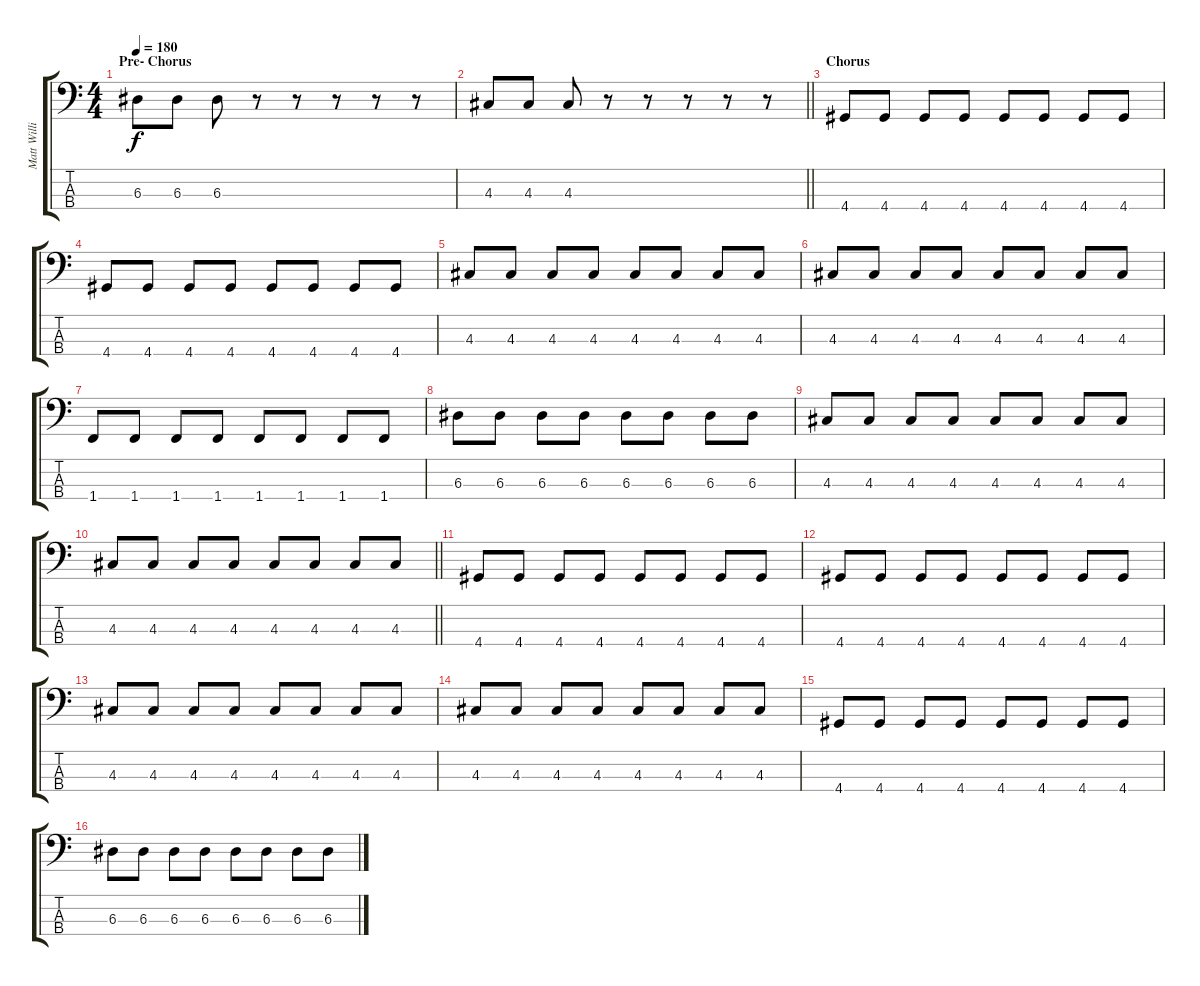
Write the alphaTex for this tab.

\track ("Matt Willis" "Matt Willi") {instrument electricbassfinger}
\staff {score tabs}
\tuning (G2 D2 A1 E1) {hide}
\ts (4 4)
\section ("" "Pre- Chorus")
\tempo 180
\clef f4
\ks c
6.3.8{dy f} 6.3.8 6.3.8 r.8 r.8 r.8 r.8 r.8 |
\barLineRight lightlight
4.3.8 4.3.8 4.3.8 r.8 r.8 r.8 r.8 r.8 |
\section ("" "Chorus")
4.4.8 4.4.8 4.4.8 4.4.8 4.4.8 4.4.8 4.4.8 4.4.8 |
4.4.8 4.4.8 4.4.8 4.4.8 4.4.8 4.4.8 4.4.8 4.4.8 |
4.3.8 4.3.8 4.3.8 4.3.8 4.3.8 4.3.8 4.3.8 4.3.8 |
4.3.8 4.3.8 4.3.8 4.3.8 4.3.8 4.3.8 4.3.8 4.3.8 |
1.4.8 1.4.8 1.4.8 1.4.8 1.4.8 1.4.8 1.4.8 1.4.8 |
6.3.8 6.3.8 6.3.8 6.3.8 6.3.8 6.3.8 6.3.8 6.3.8 |
4.3.8 4.3.8 4.3.8 4.3.8 4.3.8 4.3.8 4.3.8 4.3.8 |
\barLineRight lightlight
4.3.8 4.3.8 4.3.8 4.3.8 4.3.8 4.3.8 4.3.8 4.3.8 |
4.4.8 4.4.8 4.4.8 4.4.8 4.4.8 4.4.8 4.4.8 4.4.8 |
4.4.8 4.4.8 4.4.8 4.4.8 4.4.8 4.4.8 4.4.8 4.4.8 |
4.3.8 4.3.8 4.3.8 4.3.8 4.3.8 4.3.8 4.3.8 4.3.8 |
4.3.8 4.3.8 4.3.8 4.3.8 4.3.8 4.3.8 4.3.8 4.3.8 |
4.4.8 4.4.8 4.4.8 4.4.8 4.4.8 4.4.8 4.4.8 4.4.8 |
6.3.8 6.3.8 6.3.8 6.3.8 6.3.8 6.3.8 6.3.8 6.3.8
